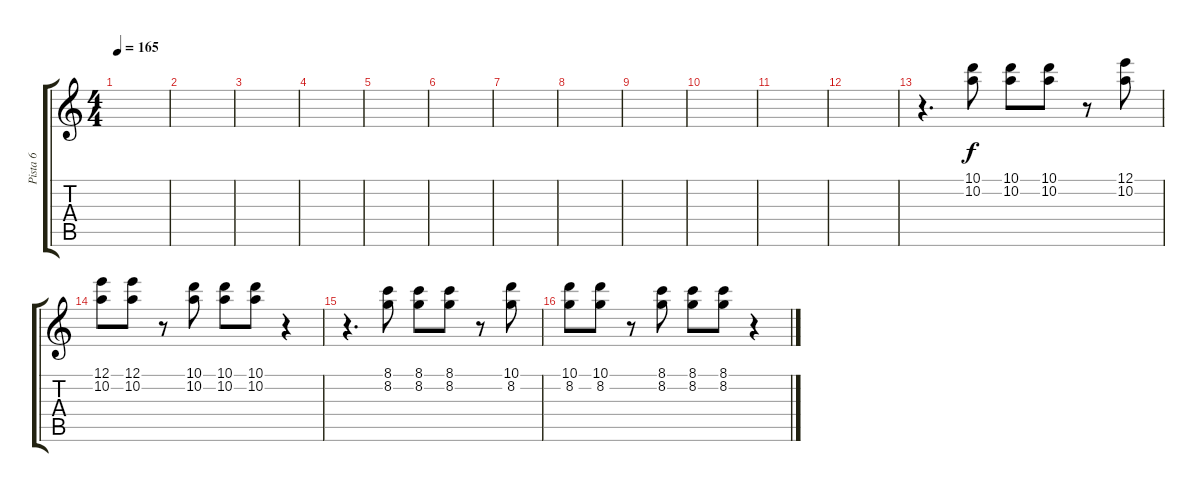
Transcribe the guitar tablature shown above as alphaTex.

\track ("Pista 6" "Pista 6") {instrument distortionguitar}
\staff {score tabs}
\tuning (E4 B3 G3 D3 A2 E2) {hide}
\ts (4 4)
\tempo 165
\clef g2
\ks c
|
|
|
|
|
|
|
|
|
|
|
|
r.4{d volume 10 balance 0} (10.1 10.2).8 (10.1 10.2).8 (10.1 10.2).8 r.8 (12.1 10.2).8 |
(12.1 10.2).8 (12.1 10.2).8 r.8 (10.1 10.2).8 (10.1 10.2).8 (10.1 10.2).8 r.4 |
r.4{d} (8.1 8.2).8 (8.1 8.2).8 (8.1 8.2).8 r.8 (10.1 8.2).8 |
(10.1 8.2).8 (10.1 8.2).8 r.8 (8.1 8.2).8 (8.1 8.2).8 (8.1 8.2).8 r.4
